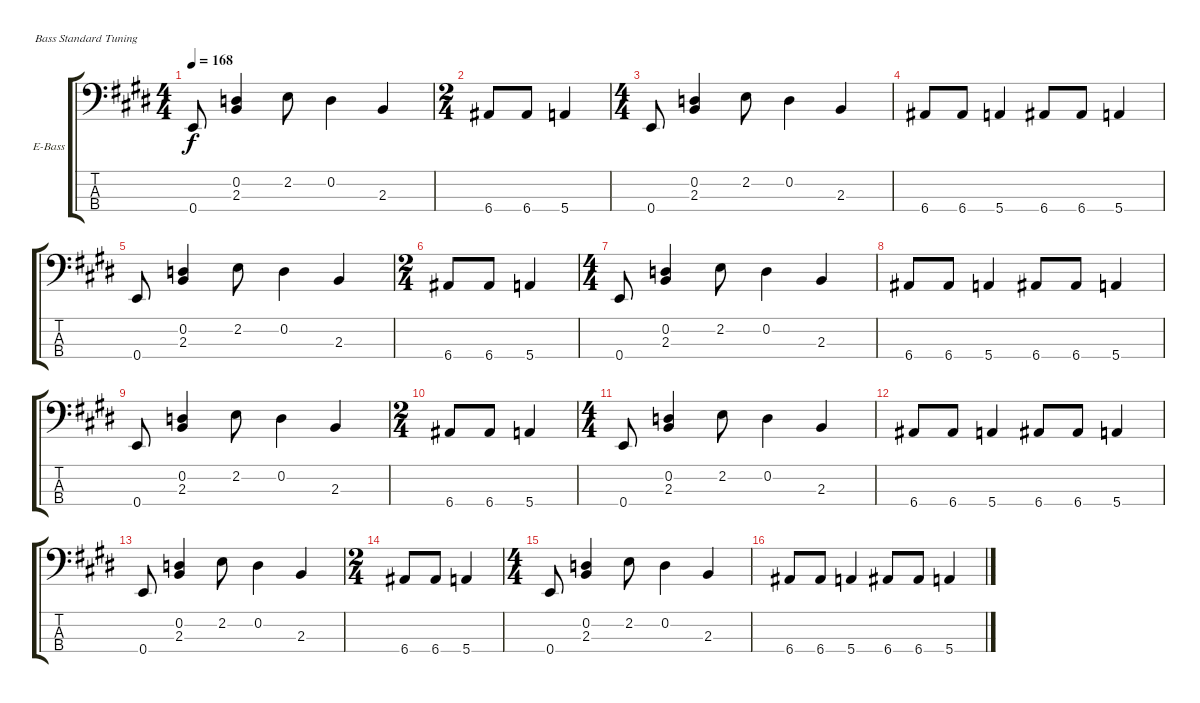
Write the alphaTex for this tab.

\bracketExtendMode groupsimilarinstruments
\firstSystemTrackNameOrientation horizontal
\otherSystemsTrackNameOrientation horizontal
\track ("Bass" "E-Bass") {instrument electricbasspick}
\staff {score tabs}
\tuning (G2 D2 A1 E1)
\ts (4 4)
\tempo 168
\clef f4
\scale
1.07818
\ks e
0.4.8{dy f} (0.2 2.3).4 2.2.8 0.2.4 2.3.4 |
\ts (2 4)
\scale
0.921816 6.4.8 6.4.8 5.4.4 |
\ts (4 4)
\scale
1.10845 0.4.8 (0.2 2.3).4 2.2.8 0.2.4 2.3.4 |
\scale
0.891551 6.4.8 6.4.8 5.4.4 6.4.8 6.4.8 5.4.4 |
\scale
1.07818 0.4.8 (0.2 2.3).4 2.2.8 0.2.4 2.3.4 |
\ts (2 4)
\scale
0.921816 6.4.8 6.4.8 5.4.4 |
\ts (4 4)
\scale
1.10845 0.4.8 (0.2 2.3).4 2.2.8 0.2.4 2.3.4 |
\scale
0.891551 6.4.8 6.4.8 5.4.4 6.4.8 6.4.8 5.4.4 |
\scale
1.07818 0.4.8 (0.2 2.3).4 2.2.8 0.2.4 2.3.4 |
\ts (2 4)
\scale
0.921816 6.4.8 6.4.8 5.4.4 |
\ts (4 4)
\scale
1.10845 0.4.8 (0.2 2.3).4 2.2.8 0.2.4 2.3.4 |
\scale
0.891551 6.4.8 6.4.8 5.4.4 6.4.8 6.4.8 5.4.4 |
\scale
1.07818 0.4.8 (0.2 2.3).4 2.2.8 0.2.4 2.3.4 |
\ts (2 4)
\scale
0.921816 6.4.8 6.4.8 5.4.4 |
\ts (4 4)
\scale
1.10845 0.4.8 (0.2 2.3).4 2.2.8 0.2.4 2.3.4 |
\scale
0.891551 6.4.8 6.4.8 5.4.4 6.4.8 6.4.8 5.4.4
